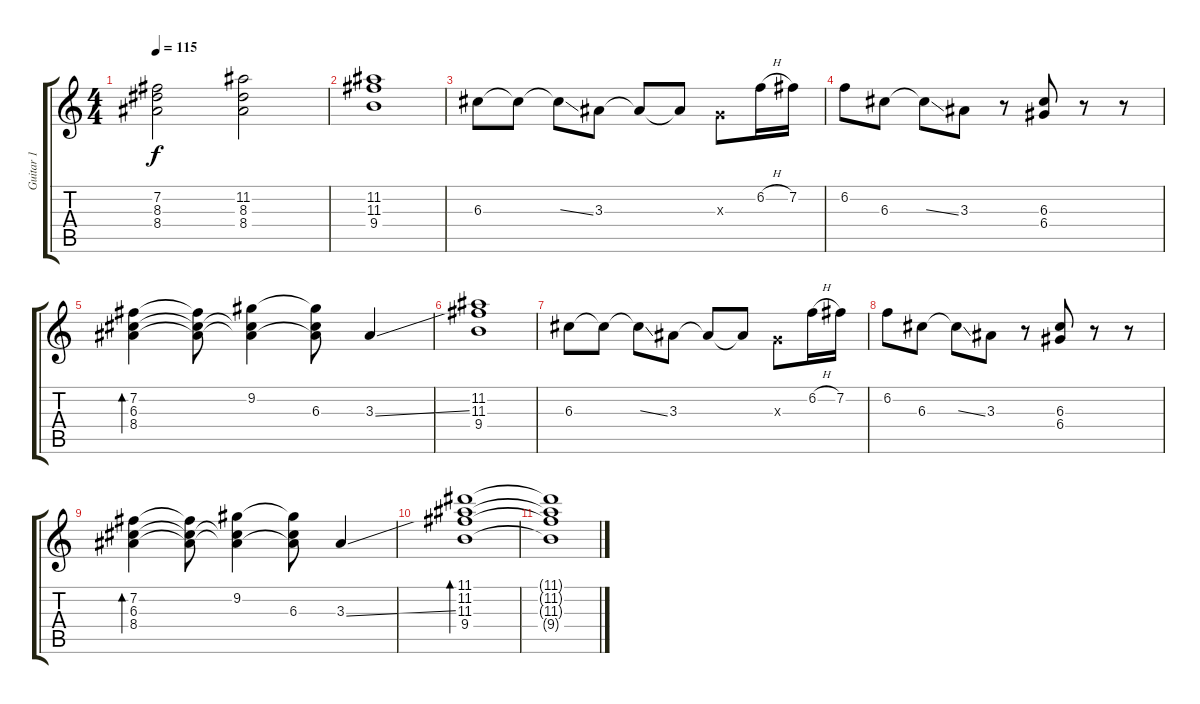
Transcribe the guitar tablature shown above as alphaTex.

\track ("Guitar 1" "Guitar 1") {instrument overdrivenguitar}
\staff {score tabs}
\tuning (E4 B3 G3 D3 A2 E2) {hide}
\ts (4 4)
\tempo 115
\clef g2
\ks c
(7.2 8.3 8.4).2{dy f} (11.2 8.3 8.4).2 |
(11.2 11.3 9.4).1{volume 16 instrument electricguitarjazz} |
6.3.8 6.3{t}.8 6.3{ss t}.8 3.3.8 3.3{t}.8 3.3{t}.8 0.3{x}.8 6.2{h}.16 7.2.16 |
6.2.8 6.3.8 6.3{ss t}.8 3.3.8 r.8 (6.3 6.4).8 r.8 r.8 |
(7.2 6.3 8.4).4{bd 240} (7.2{t} 6.3{t} 8.4{t}).8 (9.2 6.3{t} 8.4{t}).4 (9.2{t} 6.3 8.4{t}).8 3.3{ss}.4 |
(11.2 11.3 9.4).1 |
6.3.8 6.3{t}.8 6.3{ss t}.8 3.3.8 3.3{t}.8 3.3{t}.8 0.3{x}.8 6.2{h}.16 7.2.16 |
6.2.8 6.3.8 6.3{ss t}.8 3.3.8 r.8 (6.3 6.4).8 r.8 r.8 |
(7.2 6.3 8.4).4{bd 240} (7.2{t} 6.3{t} 8.4{t}).8 (9.2 6.3{t} 8.4{t}).4 (9.2{t} 6.3 8.4{t}).8 3.3{ss}.4 |
(11.1 11.2 11.3 9.4).1{bd 120} |
(11.1{t} 11.2{t} 11.3{t} 9.4{t}).1
